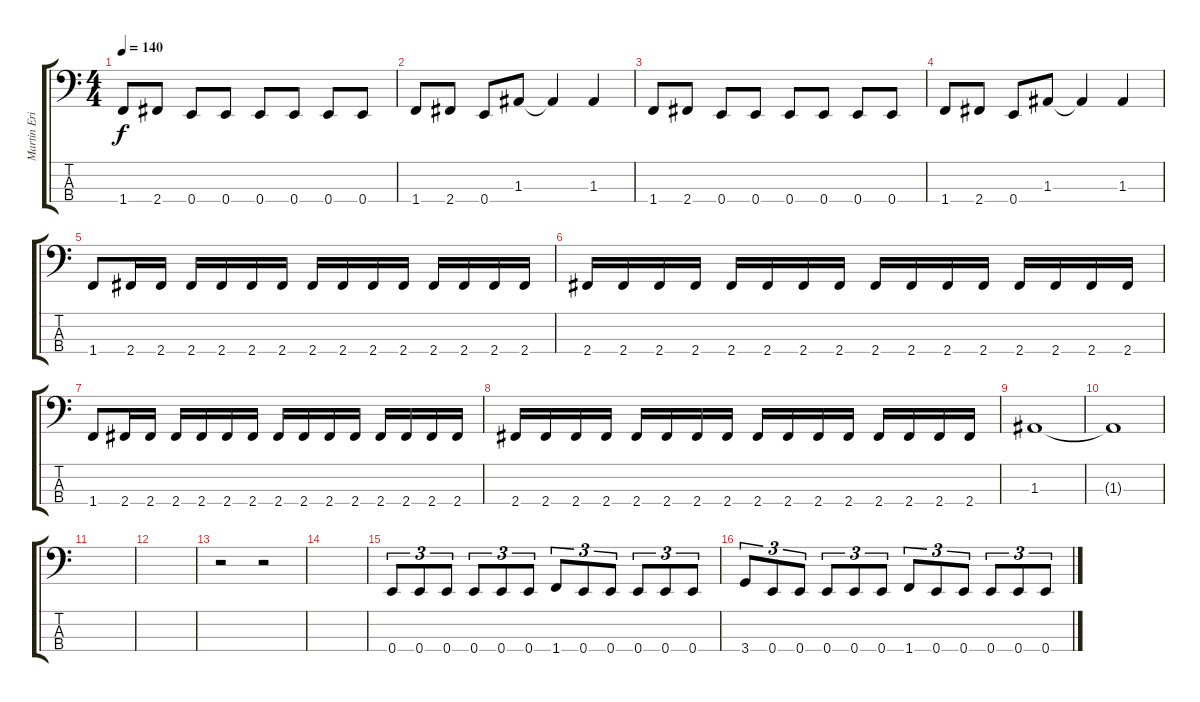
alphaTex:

\track ("Martin Eric Ain-Bass" "Martin Eri") {instrument electricbasspick}
\staff {score tabs}
\tuning (G2 D2 A1 E1) {hide}
\ts (4 4)
\tempo 140
\clef f4
\ks c
1.4.8{dy f} 2.4.8 0.4.8 0.4.8 0.4.8 0.4.8 0.4.8 0.4.8 |
1.4.8 2.4.8 0.4.8 1.3.8 1.3{t}.4 1.3.4 |
1.4.8 2.4.8 0.4.8 0.4.8 0.4.8 0.4.8 0.4.8 0.4.8 |
1.4.8 2.4.8 0.4.8 1.3.8 1.3{t}.4 1.3.4 |
1.4.8 2.4.16 2.4.16 2.4.16 2.4.16 2.4.16 2.4.16 2.4.16 2.4.16 2.4.16 2.4.16 2.4.16 2.4.16 2.4.16 2.4.16 |
2.4.16 2.4.16 2.4.16 2.4.16 2.4.16 2.4.16 2.4.16 2.4.16 2.4.16 2.4.16 2.4.16 2.4.16 2.4.16 2.4.16 2.4.16 2.4.16 |
1.4.8 2.4.16 2.4.16 2.4.16 2.4.16 2.4.16 2.4.16 2.4.16 2.4.16 2.4.16 2.4.16 2.4.16 2.4.16 2.4.16 2.4.16 |
2.4.16 2.4.16 2.4.16 2.4.16 2.4.16 2.4.16 2.4.16 2.4.16 2.4.16 2.4.16 2.4.16 2.4.16 2.4.16 2.4.16 2.4.16 2.4.16 |
1.3.1 |
1.3{t}.1 |
|
|
r.2 r.2 |
|
0.4.8{tu (3 2)} 0.4.8{tu (3 2)} 0.4.8{tu (3 2)} 0.4.8{tu (3 2)} 0.4.8{tu (3 2)} 0.4.8{tu (3 2)} 1.4.8{tu (3 2)} 0.4.8{tu (3 2)} 0.4.8{tu (3 2)} 0.4.8{tu (3 2)} 0.4.8{tu (3 2)} 0.4.8{tu (3 2)} |
3.4.8{tu (3 2)} 0.4.8{tu (3 2)} 0.4.8{tu (3 2)} 0.4.8{tu (3 2)} 0.4.8{tu (3 2)} 0.4.8{tu (3 2)} 1.4.8{tu (3 2)} 0.4.8{tu (3 2)} 0.4.8{tu (3 2)} 0.4.8{tu (3 2)} 0.4.8{tu (3 2)} 0.4.8{tu (3 2)}
